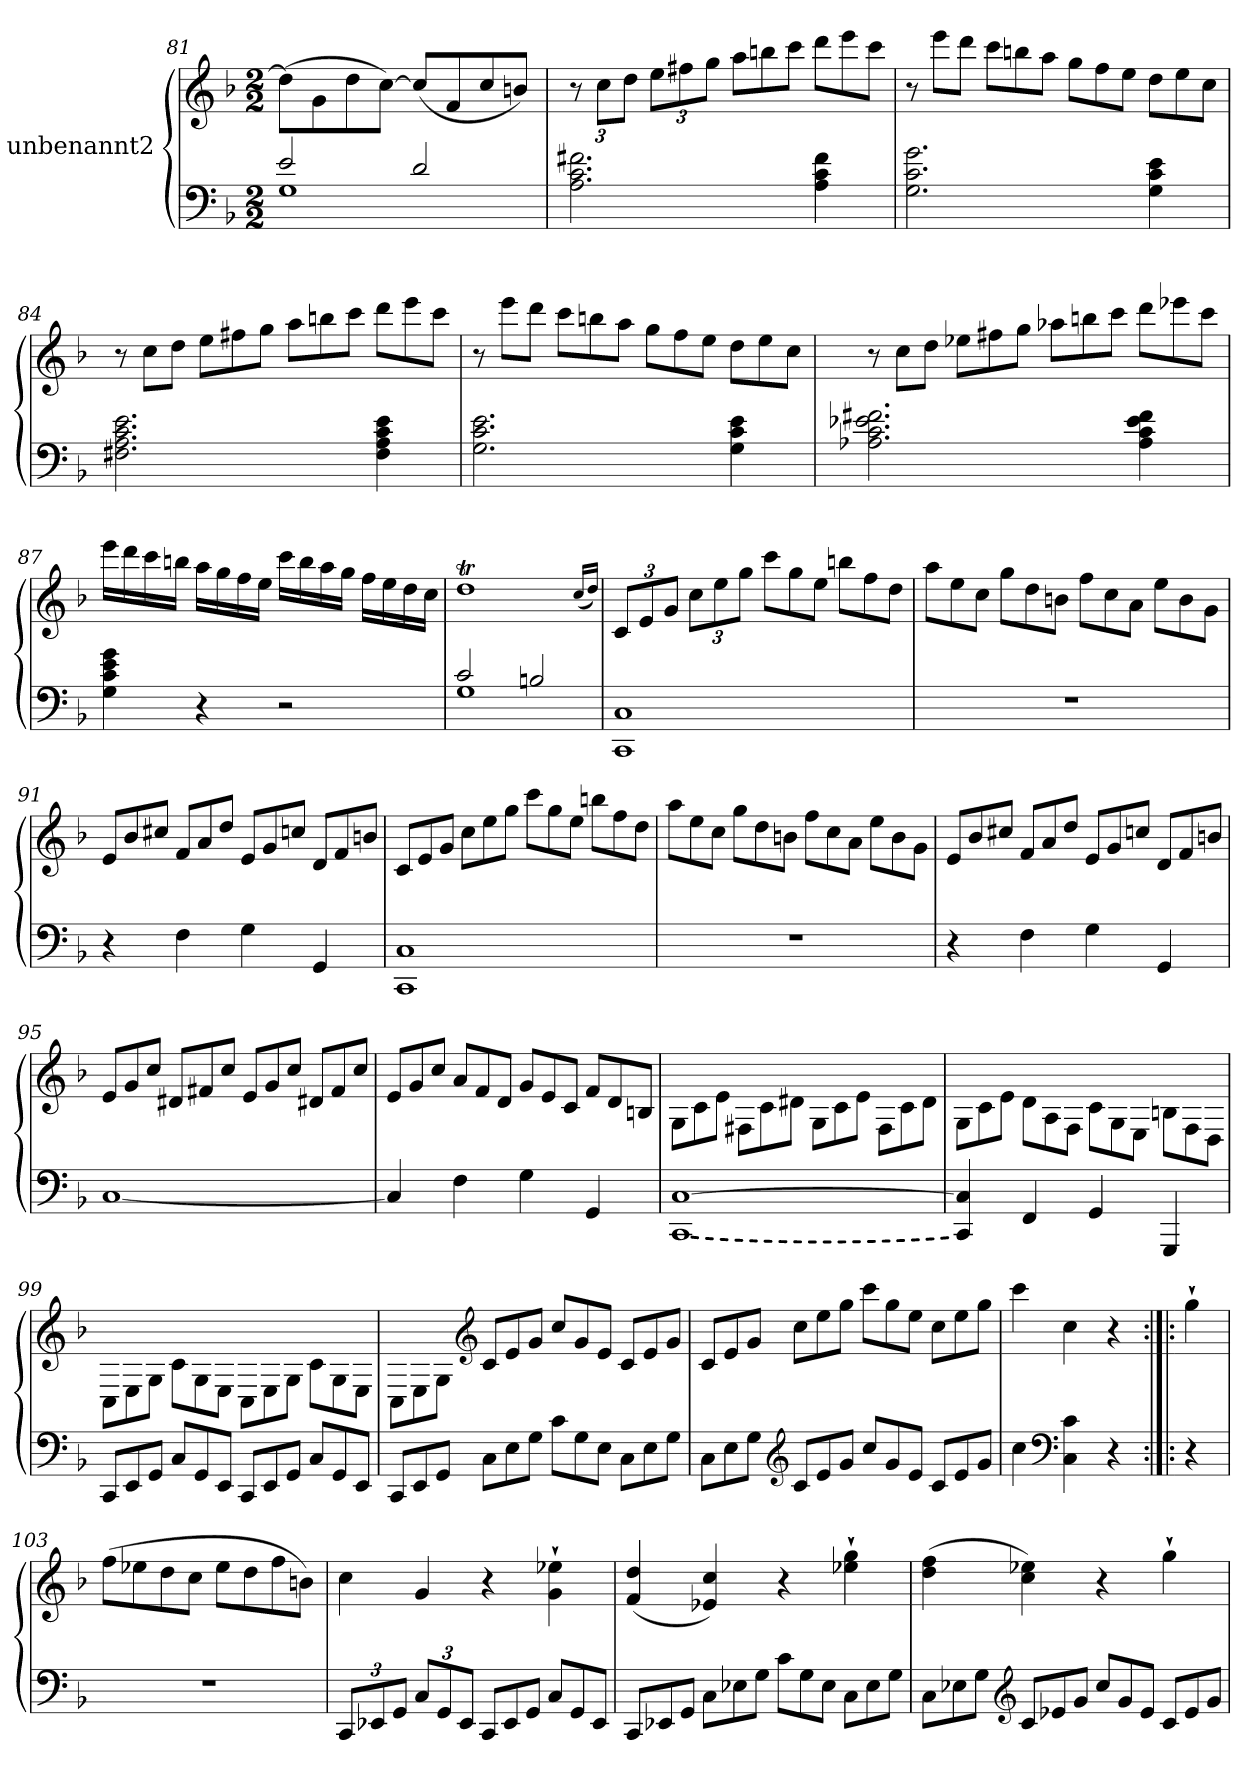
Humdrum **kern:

**kern	**kern
*part1	*part1
*staff2	*staff1
*I"unbenannt2	*
*clefF4	*clefG2
*k[b-]	*k[b-]
*M2/2	*M2/2
=81	=81
*^	*
2e/	1G	(>8dd\L]
.	.	8g\
.	.	8dd\
.	.	[8cc\J)
2d/	.	(<8cc/L]
.	.	8f/
.	.	8cc/
.	.	8bn/J)
*v	*v	*
=82	=82
*	*Xbrackettup
2.A\ 2.c\ 2.f#X\	12r
.	12cc\L
.	12dd\J
.	12ee\L
.	12ff#X\
.	12gg\J
*	*Xtuplet
.	12aa\L
.	12bbn\
.	12ccc\J
4A\ 4c\ 4f#\	12ddd\L
.	12eee\
.	12ccc\J
=83	=83
2.G\ 2.c\ 2.g\	12r
.	12eee\L
.	12ddd\J
.	12ccc\L
.	12bbn\
.	12aa\J
.	12gg\L
.	12ff\
.	12ee\J
4G\ 4c\ 4e\	12dd\L
.	12ee\
.	12cc\J
=84	=84
2.F#X\ 2.A\ 2.c\ 2.e\	12r
.	12cc\L
.	12dd\J
.	12ee\L
.	12ff#X\
.	12gg\J
.	12aa\L
.	12bbn\
.	12ccc\J
4F#\ 4A\ 4c\ 4e\	12ddd\L
.	12eee\
.	12ccc\J
=85	=85
2.G\ 2.c\ 2.e\	12r
.	12eee\L
.	12ddd\J
.	12ccc\L
.	12bbn\
.	12aa\J
.	12gg\L
.	12ff\
.	12ee\J
4G\ 4c\ 4e\	12dd\L
.	12ee\
.	12cc\J
=86	=86
2.A-X\ 2.c\ 2.e-X\ 2.f#X\	12r
.	12cc\L
.	12dd\J
.	12ee-X\L
.	12ff#X\
.	12gg\J
.	12aa-X\L
.	12bbn\
.	12ccc\J
4A-\ 4c\ 4e-\ 4f#\	12ddd\L
.	12eee-X\
.	12ccc\J
=87	=87
4G\ 4c\ 4e\ 4g\	16eee\LL
.	16ddd\
.	16ccc\
.	16bbn\JJ
4r	16aa\LL
.	16gg\
.	16ff\
.	16ee\JJ
2r	16ccc\LL
.	16bb\
.	16aa\
.	16gg\JJ
.	16ff\LL
.	16ee\
.	16dd\
.	16cc\JJ
=88	=88
*^	*
2c/	1G	1ddT
2Bn/	.	.
*v	*v	*
.	(<16qcc/LL
.	16qdd/JJ)
=89	=89
*	*tuplet
1CC 1C	12c/L
.	12e/
.	12g/J
.	12cc\L
.	12ee\
.	12gg\J
*	*Xtuplet
.	12ccc\L
.	12gg\
.	12ee\J
.	12bbn\L
.	12ff\
.	12dd\J
=90	=90
1r	12aa\L
.	12ee\
.	12cc\J
.	12gg\L
.	12dd\
.	12bn\J
.	12ff\L
.	12cc\
.	12a\J
.	12ee\L
.	12b\
.	12g\J
=91	=91
4r	12e/L
.	12b-/
.	12cc#X/J
4F\	12f/L
.	12a/
.	12dd/J
4G\	12e/L
.	12g/
.	12ccn/J
4GG/	12d/L
.	12f/
.	12bn/J
=92	=92
1CC 1C	12c/L
.	12e/
.	12g/J
.	12cc\L
.	12ee\
.	12gg\J
.	12ccc\L
.	12gg\
.	12ee\J
.	12bbn\L
.	12ff\
.	12dd\J
=93	=93
1r	12aa\L
.	12ee\
.	12cc\J
.	12gg\L
.	12dd\
.	12bn\J
.	12ff\L
.	12cc\
.	12a\J
.	12ee\L
.	12b\
.	12g\J
=94	=94
4r	12e/L
.	12b-/
.	12cc#X/J
4F\	12f/L
.	12a/
.	12dd/J
4G\	12e/L
.	12g/
.	12ccn/J
4GG/	12d/L
.	12f/
.	12bn/J
=95	=95
[1C	12e/L
.	12g/
.	12cc/J
.	12d#X/L
.	12f#X/
.	12cc/J
.	12e/L
.	12g/
.	12cc/J
.	12d#X/L
.	12f#/
.	12cc/J
=96	=96
4C/]	12e/L
.	12g/
.	12cc/J
4F\	12a/L
.	12f/
.	12d/J
4G\	12g/L
.	12e/
.	12c/J
4GG/	12f/L
.	12d/
.	12Bn/J
=97	=97
!LO:T:n=1:dash	!
[1CC [1C	12G\L
.	12c\
.	12e\J
.	12F#X\L
.	12c\
.	12d#X\J
.	12G\L
.	12c\
.	12e\J
.	12F#\L
.	12c\
.	12d#\J
=98	=98
4CC/] 4C/]	12G\L
.	12c\
.	12e\J
4FF/	12d\L
.	12A\
.	12F\J
4GG/	12c\L
.	12G\
.	12E\J
4GGG/	12Bn\L
.	12F\
.	12D\J
=99	=99
*Xtuplet	*
12CC/L	12C\L
12EE/	12E\
12GG/J	12G\J
12C/L	12c\L
12GG/	12G\
12EE/J	12E\J
12CC/L	12C\L
12EE/	12E\
12GG/J	12G\J
12C/L	12c\L
12GG/	12G\
12EE/J	12E\J
=100	=100
12CC/L	12C\L
12EE/	12E\
12GG/J	12G\J
*	*clefG2
12C\L	12c/L
12E\	12e/
12G\J	12g/J
12c\L	12cc/L
12G\	12g/
12E\J	12e/J
12C\L	12c/L
12E\	12e/
12G\J	12g/J
=101	=101
12C\L	12c/L
12E\	12e/
12G\J	12g/J
*clefG2	*
12c/L	12cc\L
12e/	12ee\
12g/J	12gg\J
12cc/L	12ccc\L
12g/	12gg\
12e/J	12ee\J
12c/L	12cc\L
12e/	12ee\
12g/J	12gg\J
=102	=102
4cc\	4ccc\
*clefF4	*
4C\ 4c\	4cc\
4r	4r
=102X1:|!|:	=102X1:|!|:
4r	4gg`\
=103	=103
1r	(>8ff\L
.	8ee-X\
.	8dd\
.	8cc\J
.	8ee-\L
.	8dd\
.	8ff\
.	8bn\J)
=104	=104
*tuplet	*
*Xbrackettup	*
12CC/L	4cc\
12EE-X/	.
12GG/J	.
12C/L	4g/
12GG/	.
12EE-/J	.
*Xtuplet	*
12CC/L	4r
12EE-/	.
12GG/J	.
12C/L	4g\` 4ee-X\`
12GG/	.
12EE-/J	.
=105	=105
12CC/L	(<4f/ 4dd/
12EE-X/	.
12GG/J	.
12C\L	4e-X/ 4cc/)
12E-X\	.
12G\J	.
12c\L	4r
12G\	.
12E-\J	.
12C\L	4ee-X\` 4gg\`
12E-\	.
12G\J	.
=106	=106
12C\L	(>4dd\ 4ff\
12E-X\	.
12G\J	.
*clefG2	*
12c/L	4cc\ 4ee-X\)
12e-X/	.
12g/J	.
12cc/L	4r
12g/	.
12e-/J	.
12c/L	4gg`\
12e-/	.
12g/J	.
=	=
*-	*-
